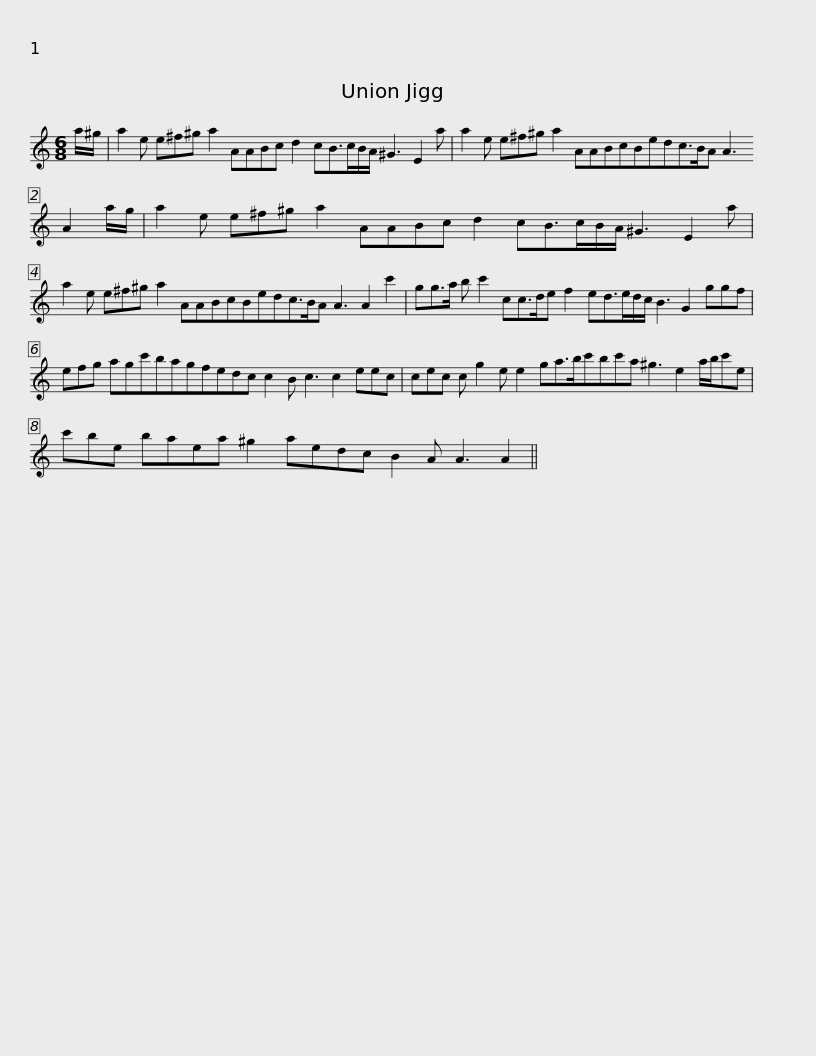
X:1
L:1/8
M:6/8
I:linebreak $
K:C
V:1 treble
V:1
 a/^g/ | a2 e e^f^g a2 AABc d2 cB>cB/A/ ^G3 E2 a |$ a2 e e^f^g a2 AABcBedc>BA A3 A2 a/g/ |$ a2 e e^f^g a2 AABc d2 cB>cB/A/ ^G3 E2 a |$ a2 e e^f^g a2 AABcBedc>BA A3 A2 c'2 |$ %5
 gg>a b c'2 cc>de f2 ed>ed/c/ B3 G2 ggf |$ efg agc'bagfedc c2 B c3 c2 eec |$ cec c g2 e e2 ga>bc'bc'a ^g3 e2 a/b/c'e |$ c'be baea ^g2 aedc B2 A A3 A2 || %9
